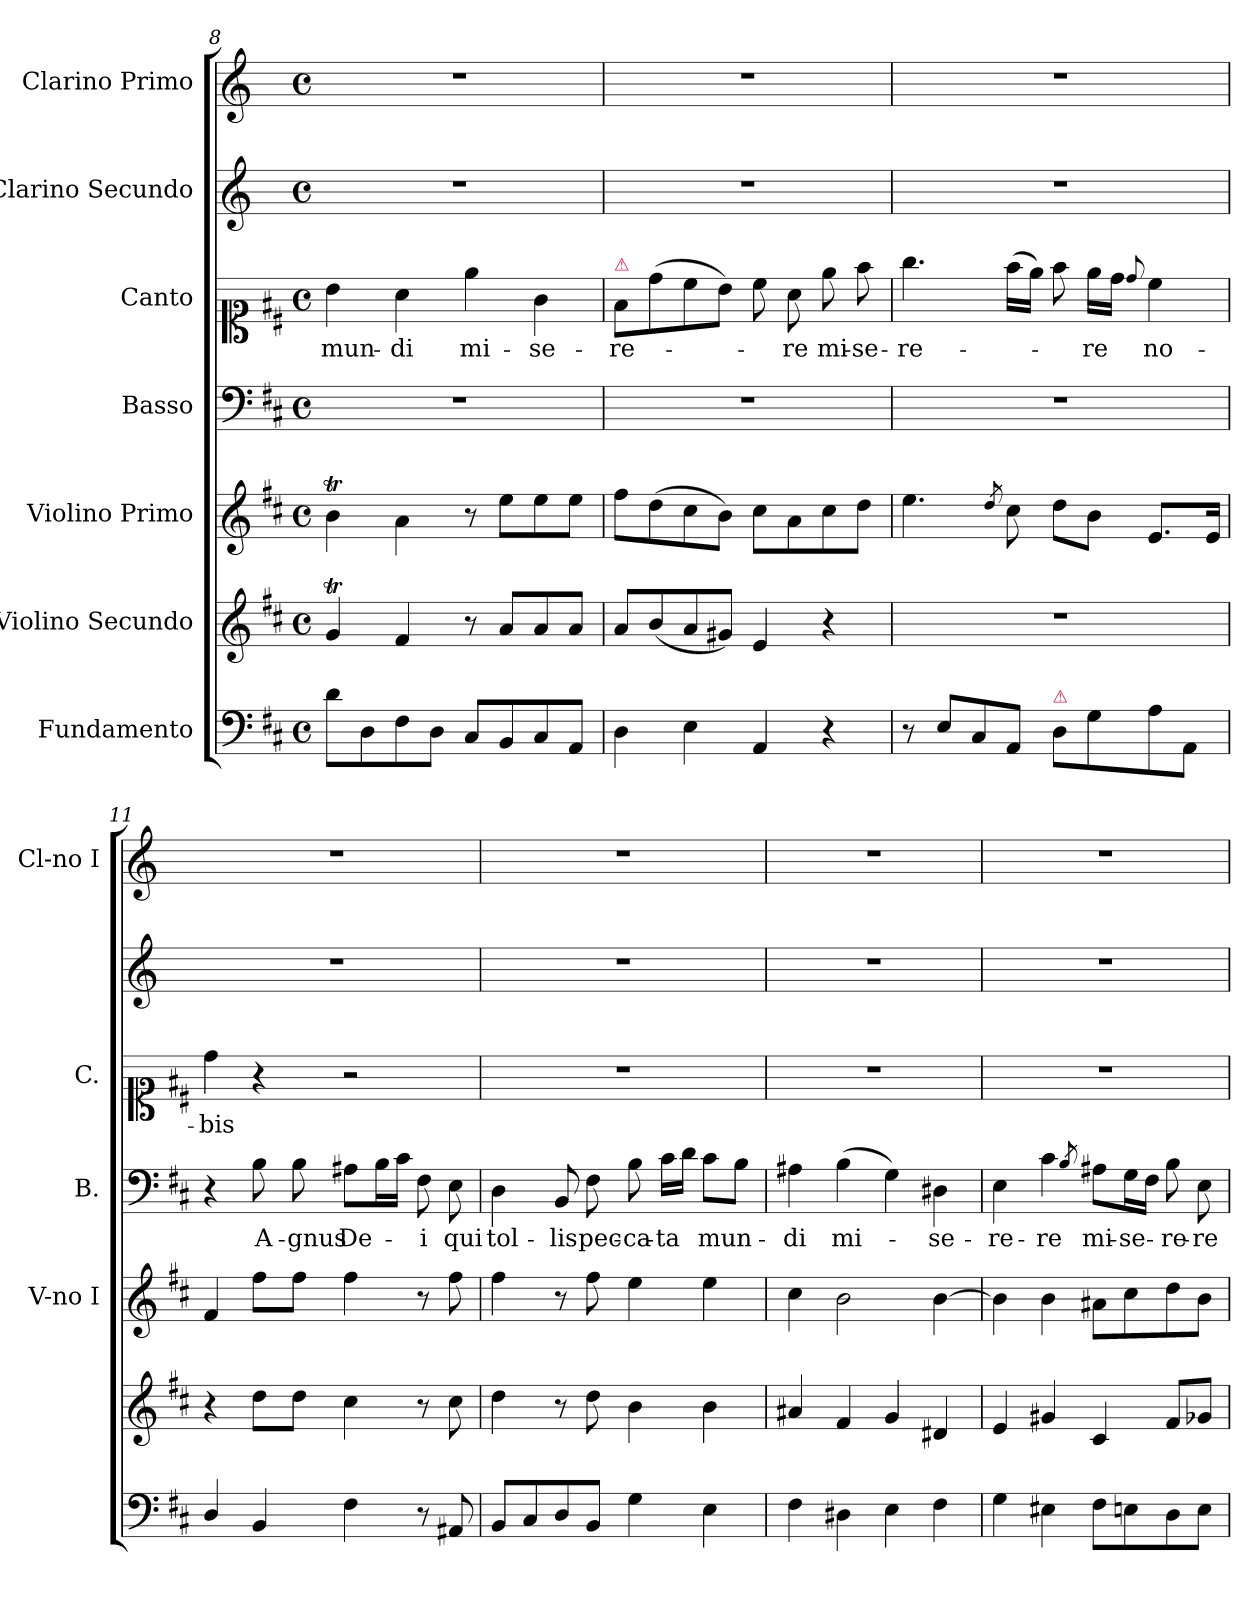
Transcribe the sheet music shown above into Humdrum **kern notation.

**kern	**kern	**kern	**kern	**text	**kern	**text	**kern	**kern
*part7	*part6	*part5	*part4	*part4	*part3	*part3	*part2	*part1
*staff7	*staff6	*staff5	*staff4	*staff4	*staff3	*staff3	*staff2	*staff1
*I"Fundamento	*I"Violino Secundo	*I"Violino Primo	*I"Basso	*	*I"Canto	*	*I"Clarino Secundo	*I"Clarino Primo
*	*	*I'V-no I	*I'B.	*	*I'C.	*	*	*I'Cl-no I
*clefF4	*clefG2	*clefG2	*clefF4	*	*clefC1	*	*clefG2	*clefG2
*	*	*	*	*	*	*	*ITrd-1c-2	*ITrd-1c-2
*k[f#c#]	*k[f#c#]	*k[f#c#]	*k[f#c#]	*	*k[f#c#]	*	*k[f#c#]	*k[f#c#]
*D:	*D:	*D:	*D:	*	*D:	*	*D:	*D:
*M4/4	*M4/4	*M4/4	*M4/4	*	*M4/4	*	*M4/4	*M4/4
*met(c)	*met(c)	*met(c)	*met(c)	*	*met(c)	*	*met(c)	*met(c)
=8	=8	=8	=8	=8	=8	=8	=8	=8
8d\L	4gT/	4bT\	1r	.	4b\	mun-	1r	1r
8D\	.	.	.	.	.	.	.	.
8F#\	4f#/	4a\	.	.	4a\	-di	.	.
8D\J	.	.	.	.	.	.	.	.
8C#/L	8r	8r	.	.	4ee\	mi-	.	.
8BB/	8a/L	8ee\L	.	.	.	.	.	.
8C#/	8a/	8ee\	.	.	4g\	-se-	.	.
8AA/J	8a/J	8ee\J	.	.	.	.	.	.
=9	=9	=9	=9	=9	=9	=9	=9	=9
!	!	!	!	!	!LO:TX:a:color=crimson:t=⚠	!	!	!
4D\	8a/L	8ff#\L	1r	.	8f#/L	-re-	1r	1r
.	(8b/	(8dd\	.	.	(8dd\	.	.	.
4E\	8a/	8cc#\	.	.	8cc#\	.	.	.
.	8g#X/J)	8b\J)	.	.	8b\J)	.	.	.
4AA/	4e/	8cc#\L	.	.	8cc#\	.	.	.
.	.	8a\	.	.	8a\	-re	.	.
4r	4r	8cc#\	.	.	8ee\	mi-	.	.
.	.	8dd\J	.	.	8ff#\	-se-	.	.
=10	=10	=10	=10	=10	=10	=10	=10	=10
8r	1r	4.ee\	1r	.	4.gg\	-re-	1r	1r
8E/L	.	.	.	.	.	.	.	.
8C#/	.	.	.	.	.	.	.	.
.	.	8qdd/	.	.	.	.	.	.
8AA/J	.	8cc#\	.	.	(16ff#\LL	.	.	.
.	.	.	.	.	16ee\JJ)	.	.	.
!LO:TX:a:color=crimson:t=⚠	!	!	!	!	!	!	!	!
8D\L	.	8dd\L	.	.	8ff#\	.	.	.
8G\	.	8b\J	.	.	16ee\LL	-re	.	.
.	.	.	.	.	16dd\JJ	.	.	.
.	.	.	.	.	8qqdd/	.	.	.
8A\	.	8.e/L	.	.	4cc#\	no-	.	.
8AA/J	.	.	.	.	.	.	.	.
.	.	16e/Jk	.	.	.	.	.	.
=11	=11	=11	=11	=11	=11	=11	=11	=11
4D/	4r	4f#/	4r	.	4dd\	-bis	1r	1r
4BB/	8dd\L	8ff#\L	8B\	A-	4r	.	.	.
.	8dd\J	8ff#\J	8B\	-gnus	.	.	.	.
4F#\	4cc#\	4ff#\	8A#X\L	De-	2r	.	.	.
.	.	.	16B\L	.	.	.	.	.
.	.	.	16c#\JJ	.	.	.	.	.
8r	8r	8r	8F#\	-i	.	.	.	.
8AA#X/	8cc#\	8ff#\	8E\	qui	.	.	.	.
=12	=12	=12	=12	=12	=12	=12	=12	=12
8BB/L	4dd\	4ff#\	4D\	tol-	1r	.	1r	1r
8C#/	.	.	.	.	.	.	.	.
8D/	8r	8r	8BB/	-lis	.	.	.	.
8BB/J	8dd\	8ff#\	8F#\	pec-	.	.	.	.
4G\	4b\	4ee\	8B\	-ca-	.	.	.	.
.	.	.	16c#\LL	-ta	.	.	.	.
.	.	.	16d\JJ	.	.	.	.	.
4E\	4b\	4ee\	8c#\L	mun-	.	.	.	.
.	.	.	8B\J	.	.	.	.	.
=13	=13	=13	=13	=13	=13	=13	=13	=13
4F#\	4a#X/	4cc#\	4A#X\	-di	1r	.	1r	1r
4D#X\	4f#/	2b\	(4B\	mi-	.	.	.	.
4E\	4g/	.	4G\)	.	.	.	.	.
4F#\	4d#X/	[4b\	4D#X\	-se-	.	.	.	.
=14	=14	=14	=14	=14	=14	=14	=14	=14
4G\	4e/	4b\]	4E\	-re-	1r	.	1r	1r
4E#X\	4g#X/	4b\	4c#\	-re	.	.	.	.
.	.	.	8qB/	.	.	.	.	.
8F#\L	4c#/	8a#X\L	8A#X\L	mi-	.	.	.	.
8En\	.	8cc#\	16G\L	se-	.	.	.	.
.	.	.	16F#\JJ	.	.	.	.	.
8D\	8f#/L	8dd\	8B\	-re-	.	.	.	.
8E\J	8g-X/J	8b\J	8E\	-re	.	.	.	.
=	=	=	=	=	=	=	=	=
*-	*-	*-	*-	*-	*-	*-	*-	*-
